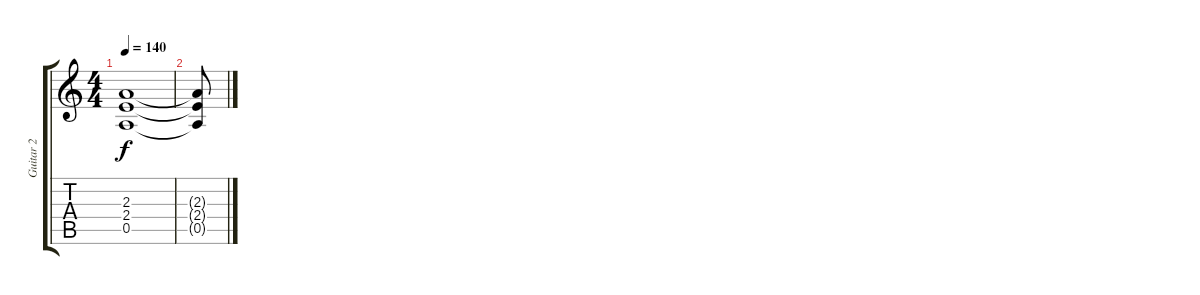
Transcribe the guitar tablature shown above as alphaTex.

\track ("Guitar 2" "Guitar 2") {instrument distortionguitar}
\staff {score tabs}
\tuning (E4 B3 G3 D3 A2 E2) {hide}
\ts (4 4)
\tempo 140
\clef g2
\ks c
(2.3 2.4 0.5).1{dy f} |
(2.3{t} 2.4{t} 0.5{t}).8
